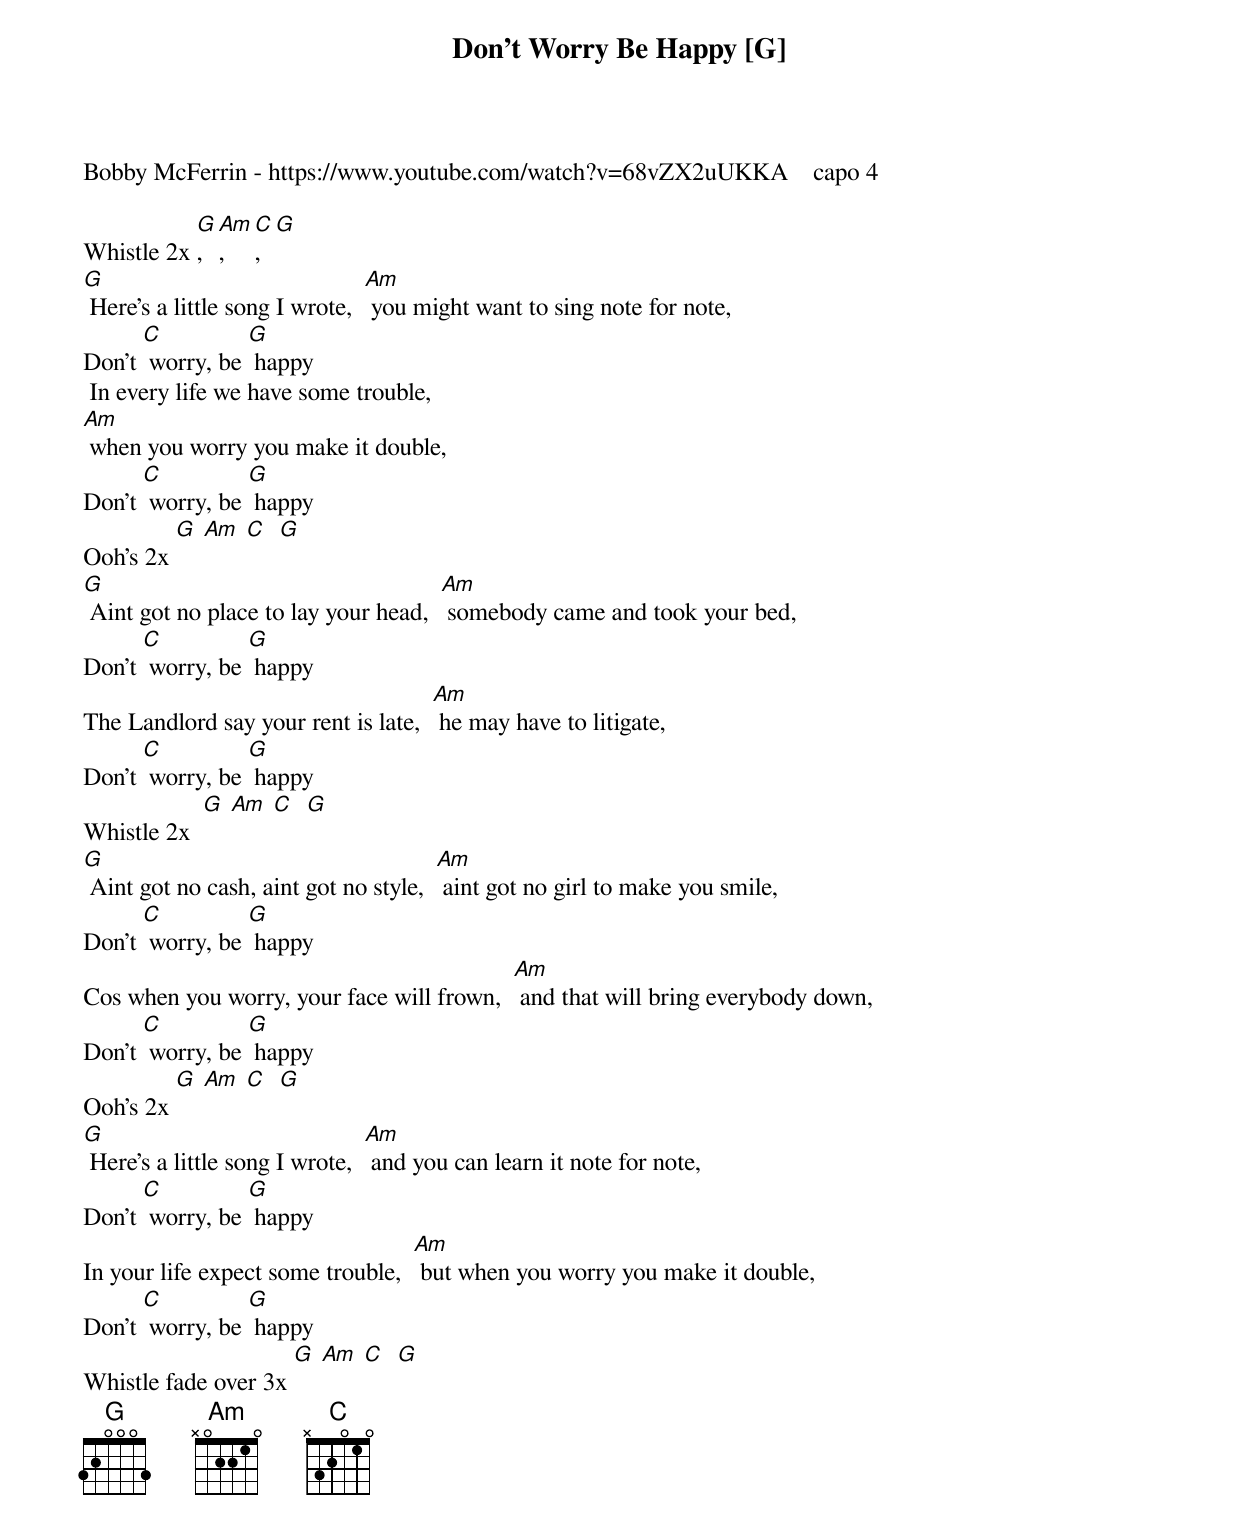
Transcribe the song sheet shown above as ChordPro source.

{t: Don't Worry Be Happy [G] }
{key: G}
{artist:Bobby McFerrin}
Bobby McFerrin - https://www.youtube.com/watch?v=68vZX2uUKKA    capo 4

Whistle 2x [G], [Am], [C],  [G]
{c: }
[G] Here’s a little song I wrote,  [Am] you might want to sing note for note,
Don’t [C] worry, be [G] happy
{c: }
 In every life we have some trouble,
[Am] when you worry you make it double,
Don’t [C] worry, be [G] happy
{c: }
Ooh’s 2x [G] [Am] [C]  [G]
{c: }
[G] Aint got no place to lay your head,  [Am] somebody came and took your bed,
Don’t [C] worry, be [G] happy
{c: }
The Landlord say your rent is late,  [Am] he may have to litigate,
Don’t [C] worry, be [G] happy
{c: }
Whistle 2x  [G] [Am] [C]  [G]
{c: }
[G] Aint got no cash, aint got no style,  [Am] aint got no girl to make you smile,
Don’t [C] worry, be [G] happy
{c: }
Cos when you worry, your face will frown,  [Am] and that will bring everybody down,
Don’t [C] worry, be [G] happy
{c: }
Ooh’s 2x [G] [Am] [C]  [G]
{c: }
[G] Here’s a little song I wrote,  [Am] and you can learn it note for note,
Don’t [C] worry, be [G] happy
{c: }
In your life expect some trouble,  [Am] but when you worry you make it double,
Don’t [C] worry, be [G] happy
{c: }
Whistle fade over 3x [G] [Am] [C]  [G]
